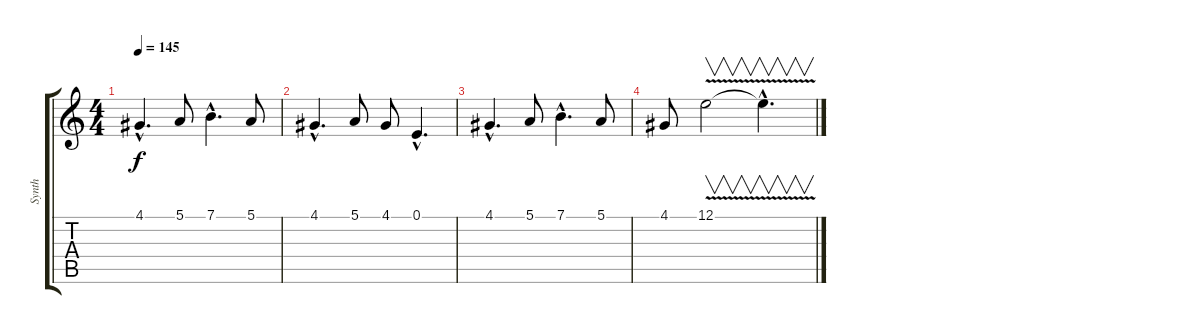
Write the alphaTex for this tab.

\track ("Synth" "Synth") {instrument lead3calliope}
\staff {score tabs}
\tuning (E4 B3 G3 D3 A2 E2) {hide}
\ts (4 4)
\tempo 145
\clef g2
\ks c
4.1{hac}.4{d dy f} 5.1.8 7.1{hac}.4{d} 5.1.8 |
4.1{hac}.4{d} 5.1.8 4.1.8 0.1{hac}.4{d} |
4.1{hac}.4{d} 5.1.8 7.1{hac}.4{d} 5.1.8 |
4.1.8 12.1{v}.2{v} 12.1{hac t}.4{v d}
